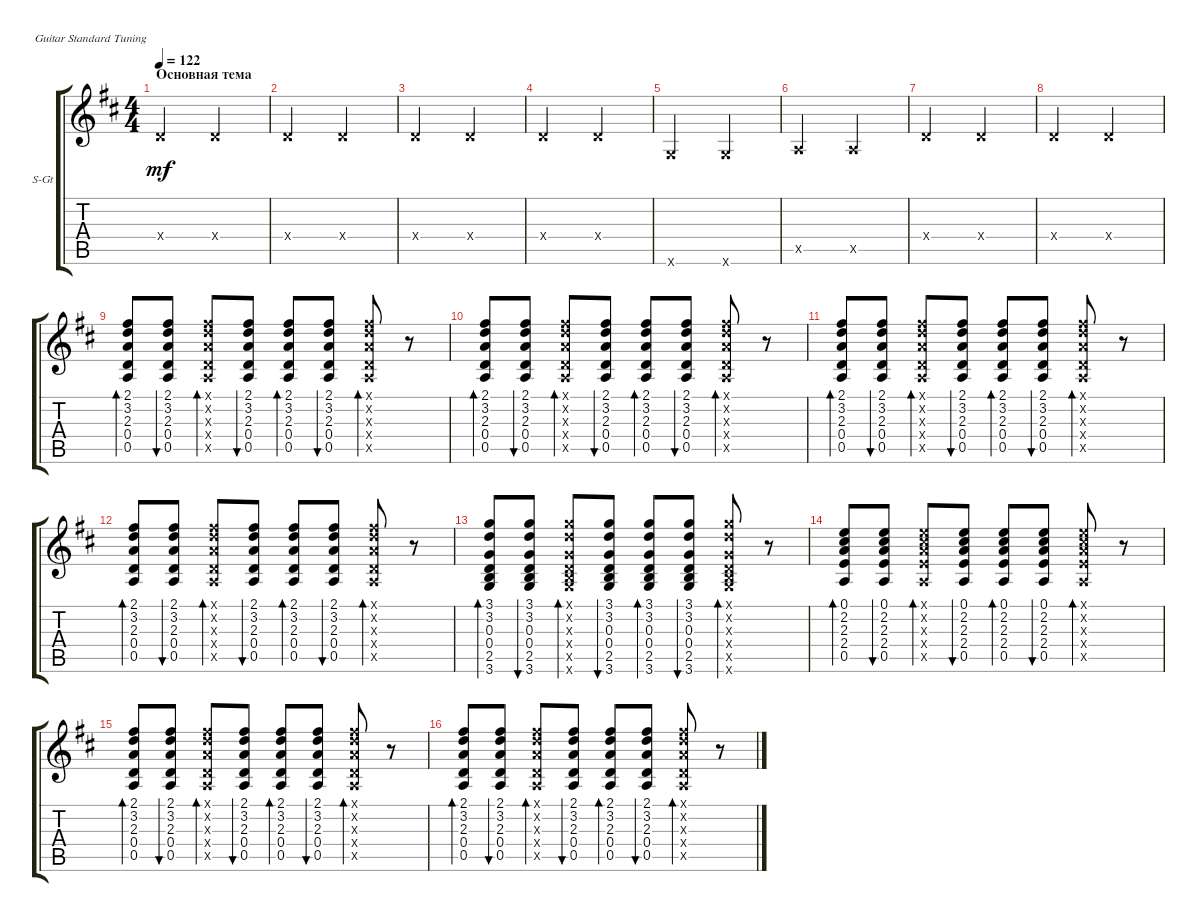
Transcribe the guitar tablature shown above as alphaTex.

\defaultSystemsLayout 4
\bracketExtendMode groupsimilarinstruments
\firstSystemTrackNameOrientation horizontal
\otherSystemsTrackNameOrientation horizontal
\track ("Steel Guitar" "S-Gt") {instrument acousticguitarsteel}
\staff {score tabs}
\tuning (E4 B3 G3 D3 A2 E2)
\ts (4 4)
\section ("" "Основная тема")
\tempo 122
\clef g2
\ks d
0.4{x}.2{dy mf instrument acousticguitarsteel} 0.4{x}.2 |
0.4{x}.2 0.4{x}.2 |
0.4{x}.2 0.4{x}.2 |
0.4{x}.2 0.4{x}.2 |
3.6{x}.2 3.6{x}.2 |
0.5{x}.2 0.5{x}.2 |
0.4{x}.2 0.4{x}.2 |
0.4{x}.2 0.4{x}.2 |
(0.5 0.4 2.3 3.2 2.1).8{bd 30} (0.5 0.4 2.3 3.2 2.1).8{bu 30} (0.5{x} 0.4{x} 2.3{x} 3.2{x} 2.1{x}).8{bd 30} (0.5 0.4 2.3 3.2 2.1).8{bu 30} (0.5 0.4 2.3 3.2 2.1).8{bd 30} (0.5 0.4 2.3 3.2 2.1).8{bu 30} (0.5{x} 0.4{x} 2.3{x} 3.2{x} 2.1{x}).8{bd 30} r.8 |
(0.5 0.4 2.3 3.2 2.1).8{bd 30} (0.5 0.4 2.3 3.2 2.1).8{bu 30} (0.5{x} 0.4{x} 2.3{x} 3.2{x} 2.1{x}).8{bd 30} (0.5 0.4 2.3 3.2 2.1).8{bu 30} (0.5 0.4 2.3 3.2 2.1).8{bd 30} (0.5 0.4 2.3 3.2 2.1).8{bu 30} (0.5{x} 0.4{x} 2.3{x} 3.2{x} 2.1{x}).8{bd 30} r.8 |
(0.5 0.4 2.3 3.2 2.1).8{bd 30} (0.5 0.4 2.3 3.2 2.1).8{bu 30} (0.5{x} 0.4{x} 2.3{x} 3.2{x} 2.1{x}).8{bd 30} (0.5 0.4 2.3 3.2 2.1).8{bu 30} (0.5 0.4 2.3 3.2 2.1).8{bd 30} (0.5 0.4 2.3 3.2 2.1).8{bu 30} (0.5{x} 0.4{x} 2.3{x} 3.2{x} 2.1{x}).8{bd 30} r.8 |
(0.5 0.4 2.3 3.2 2.1).8{bd 30} (0.5 0.4 2.3 3.2 2.1).8{bu 30} (0.5{x} 0.4{x} 2.3{x} 3.2{x} 2.1{x}).8{bd 30} (0.5 0.4 2.3 3.2 2.1).8{bu 30} (0.5 0.4 2.3 3.2 2.1).8{bd 30} (0.5 0.4 2.3 3.2 2.1).8{bu 30} (0.5{x} 0.4{x} 2.3{x} 3.2{x} 2.1{x}).8{bd 30} r.8 |
(2.5 0.4 0.3 3.2 3.1 3.6).8{bd 30} (2.5 0.4 0.3 3.2 3.1 3.6).8{bu 30} (2.5{x} 0.4{x} 0.3{x} 3.2{x} 3.1{x} 3.6{x}).8{bd 30} (2.5 0.4 0.3 3.2 3.1 3.6).8{bu 30} (2.5 0.4 0.3 3.2 3.1 3.6).8{bd 30} (2.5 0.4 0.3 3.2 3.1 3.6).8{bu 30} (2.5{x} 0.4{x} 0.3{x} 3.2{x} 3.1{x} 3.6{x}).8{bd 30} r.8 |
(0.5 2.4 2.3 2.2 0.1).8{bd 30} (0.5 2.4 2.3 2.2 0.1).8{bu 30} (0.5{x} 2.4{x} 2.3{x} 2.2{x} 0.1{x}).8{bd 30} (0.5 2.4 2.3 2.2 0.1).8{bu 30} (0.5 2.4 2.3 2.2 0.1).8{bd 30} (0.5 2.4 2.3 2.2 0.1).8{bu 30} (0.5{x} 2.4{x} 2.3{x} 2.2{x} 0.1{x}).8{bd 30} r.8 |
(0.5 0.4 2.3 3.2 2.1).8{bd 30} (0.5 0.4 2.3 3.2 2.1).8{bu 30} (0.5{x} 0.4{x} 2.3{x} 3.2{x} 2.1{x}).8{bd 30} (0.5 0.4 2.3 3.2 2.1).8{bu 30} (0.5 0.4 2.3 3.2 2.1).8{bd 30} (0.5 0.4 2.3 3.2 2.1).8{bu 30} (0.5{x} 0.4{x} 2.3{x} 3.2{x} 2.1{x}).8{bd 30} r.8 |
(0.5 0.4 2.3 3.2 2.1).8{bd 30} (0.5 0.4 2.3 3.2 2.1).8{bu 30} (0.5{x} 0.4{x} 2.3{x} 3.2{x} 2.1{x}).8{bd 30} (0.5 0.4 2.3 3.2 2.1).8{bu 30} (0.5 0.4 2.3 3.2 2.1).8{bd 30} (0.5 0.4 2.3 3.2 2.1).8{bu 30} (0.5{x} 0.4{x} 2.3{x} 3.2{x} 2.1{x}).8{bd 30} r.8
